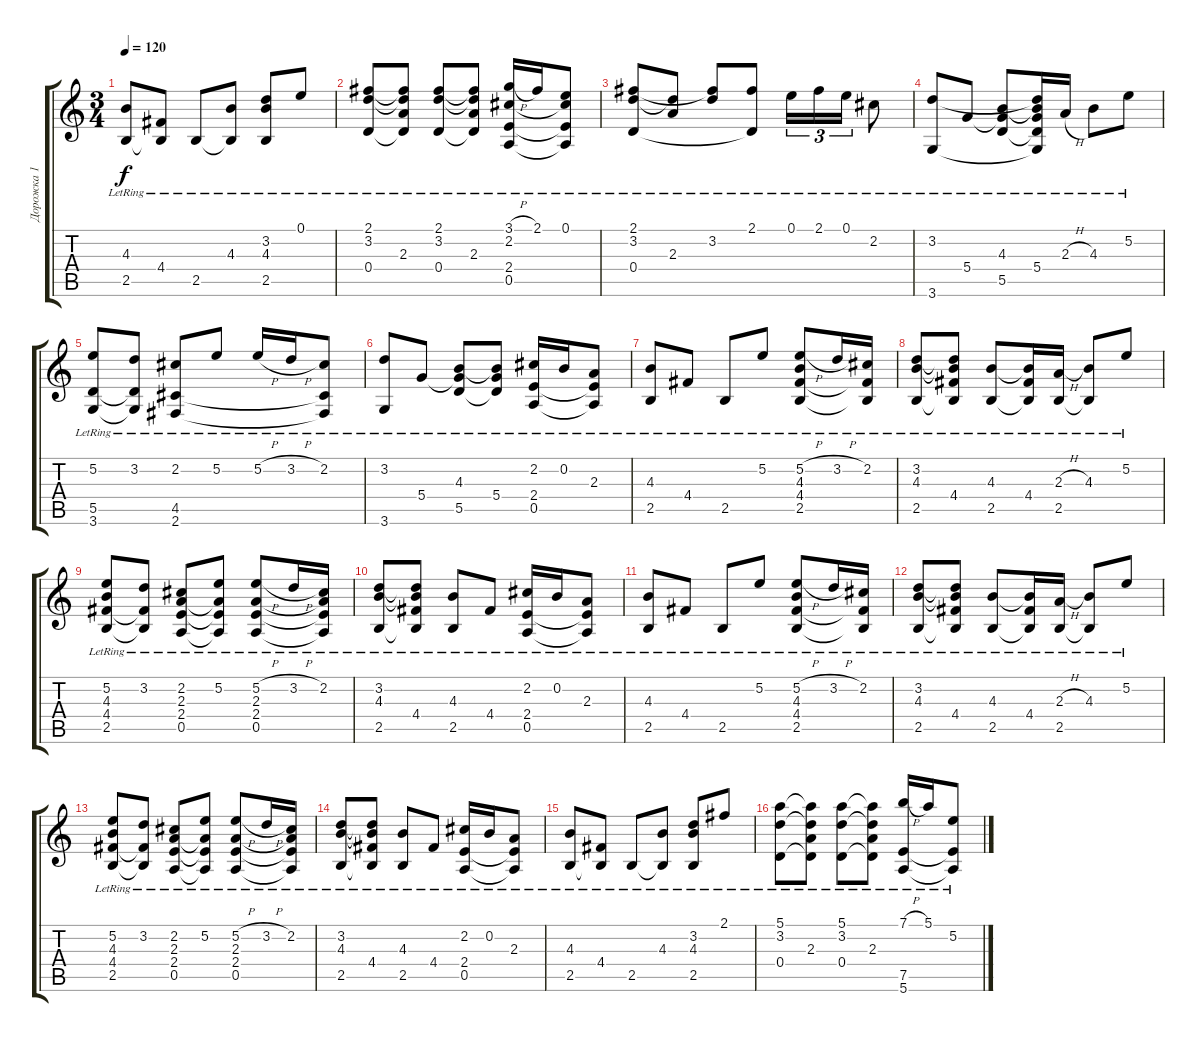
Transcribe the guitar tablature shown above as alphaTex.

\track ("Дорожка 1" "Дорожка 1") {instrument acousticguitarsteel}
\staff {score tabs}
\tuning (E4 B3 G3 D3 A2 E2) {hide}
\ts (3 4)
\tempo 120
\clef g2
\ks c
(4.3{lr} 2.5{lr}).8{dy f} (4.4{lr} 2.5{t}).8 2.5{lr}.8 (4.3{lr} 2.5{t}).8 (3.2{lr} 4.3{lr} 2.5{lr}).8 0.1{lr}.8 |
(2.1{lr} 3.2{lr} 0.4{lr}).8 (2.1{t} 3.2{t} 2.3{lr} 0.4{t}).8 (2.1{lr} 3.2{lr} 0.4{lr}).8 (2.1{t} 3.2{t} 2.3{lr} 0.4{t}).8 (3.1{h lr} 2.2{lr} 2.4{lr} 0.5{lr}).16 2.1{lr}.16 (0.1{lr} 2.2{t} 2.4{t} 0.5{t}).8 |
(2.1{lr} 3.2{lr} 0.4{lr}).8 (3.2{t} 2.3{lr}).8 (2.1{t} 3.2{lr}).8 (2.1{lr} 0.4{t}).8 0.1{lr}.16{tu (3 2)} 2.1{lr}.16{tu (3 2)} 0.1{lr}.16{tu (3 2)} 2.2{lr}.8 |
(3.2{lr} 3.6{lr}).8 5.4{lr}.8 (4.3{lr} 5.4{t} 5.5{lr}).8 (3.2{t} 4.3{t} 5.4{lr} 5.5{t} 3.6{t}).16 2.3{h lr}.16 4.3{lr}.8 5.2{lr}.8 |
(5.2{lr} 5.5{lr} 3.6{lr}).8 (3.2{lr} 5.5{t} 3.6{t}).8 (2.2{lr} 4.5{lr} 2.6{lr}).8 5.2{lr}.8 5.2{h lr}.16 3.2{h lr}.16 (2.2{lr} 4.5{t} 2.6{t}).8 |
(3.2{lr} 3.6{lr}).8 5.4{lr}.8 (4.3{lr} 5.4{t} 5.5{lr}).8 (4.3{t} 5.4{lr} 5.5{t}).8 (2.2{lr} 2.4{lr} 0.5{lr}).16 0.2{lr}.16 (2.3{lr} 2.4{t} 0.5{t}).8 |
(4.3{lr} 2.5{lr}).8 4.4{lr}.8 2.5{lr}.8 5.2{lr}.8 (5.2{h lr} 4.3{lr} 4.4{lr} 2.5{lr}).8 3.2{h lr}.16 (2.2{lr} 4.4{t} 2.5{t}).16 |
(3.2{lr} 4.3{lr} 2.5{lr}).8 (3.2{t} 4.3{t} 4.4{lr} 2.5{t}).8 (4.3{lr} 2.5{lr}).8 (4.3{t} 4.4{lr} 2.5{t}).16 (2.3{h lr} 2.5{lr}).16 (4.3{lr} 2.5{t}).8 5.2{lr}.8 |
(5.2{lr} 4.3{lr} 4.4{lr} 2.5{lr}).8 (3.2{lr} 4.4{t} 2.5{t}).8 (2.2{lr} 2.3{lr} 2.4{lr} 0.5{lr}).8 (5.2{lr} 2.3{t} 2.4{t} 0.5{t}).8 (5.2{h lr} 2.3{lr} 2.4{lr} 0.5{lr}).8 3.2{h lr}.16 (2.2{lr} 2.3{t} 2.4{t} 0.5{t}).16 |
(3.2{lr} 4.3{lr} 2.5{lr}).8 (3.2{t} 4.3{t} 4.4{lr} 2.5{t}).8 (4.3{lr} 2.5{lr}).8 4.4{lr}.8 (2.2{lr} 2.4{lr} 0.5{lr}).16 0.2{lr}.16 (2.3{lr} 2.4{t} 0.5{t}).8 |
(4.3{lr} 2.5{lr}).8 4.4{lr}.8 2.5{lr}.8 5.2{lr}.8 (5.2{h lr} 4.3{lr} 4.4{lr} 2.5{lr}).8 3.2{h lr}.16 (2.2{lr} 4.4{t} 2.5{t}).16 |
(3.2{lr} 4.3{lr} 2.5{lr}).8 (3.2{t} 4.3{t} 4.4{lr} 2.5{t}).8 (4.3{lr} 2.5{lr}).8 (4.3{t} 4.4{lr} 2.5{t}).16 (2.3{h lr} 2.5{lr}).16 (4.3{lr} 2.5{t}).8 5.2{lr}.8 |
(5.2{lr} 4.3{lr} 4.4{lr} 2.5{lr}).8 (3.2{lr} 4.4{t} 2.5{t}).8 (2.2{lr} 2.3{lr} 2.4{lr} 0.5{lr}).8 (5.2{lr} 2.3{t} 2.4{t} 0.5{t}).8 (5.2{h lr} 2.3{lr} 2.4{lr} 0.5{lr}).8 3.2{h lr}.16 (2.2{lr} 2.3{t} 2.4{t} 0.5{t}).16 |
(3.2{lr} 4.3{lr} 2.5{lr}).8 (3.2{t} 4.3{t} 4.4{lr} 2.5{t}).8 (4.3{lr} 2.5{lr}).8 4.4{lr}.8 (2.2{lr} 2.4{lr} 0.5{lr}).16 0.2{lr}.16 (2.3{lr} 2.4{t} 0.5{t}).8 |
(4.3{lr} 2.5{lr}).8 (4.4{lr} 2.5{t}).8 2.5{lr}.8 (4.3{lr} 2.5{t}).8 (3.2{lr} 4.3{lr} 2.5{lr}).8 2.1{lr}.8 |
(5.1{lr} 3.2{lr} 0.4{lr}).8 (5.1{t} 3.2{t} 2.3{lr} 0.4{t}).8 (5.1{lr} 3.2{lr} 0.4{lr}).8 (5.1{t} 3.2{t} 2.3{lr} 0.4{t}).8 (7.1{h lr} 7.5{lr} 5.6{lr}).16 5.1{lr}.16 (5.2{lr} 7.5{t} 5.6{t}).8
